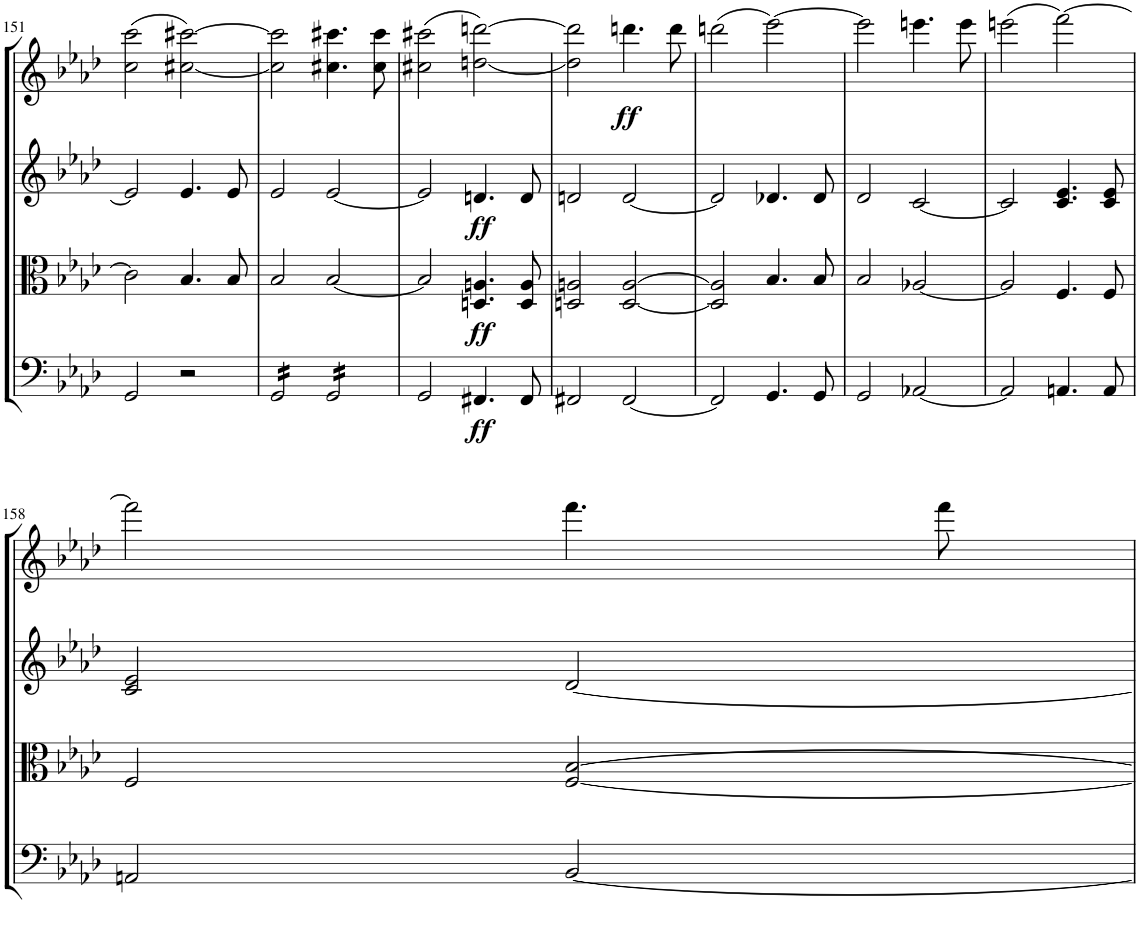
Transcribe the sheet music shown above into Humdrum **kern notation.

**kern	**dynam	**kern	**dynam	**kern	**dynam	**kern	**dynam
*part4	*part4	*part3	*part3	*part2	*part2	*part1	*part1
*staff4	*staff4	*staff3	*staff3	*staff2	*staff2	*staff1	*staff1
*I"Violoncello	*	*I"Viola	*	*I"Violino II	*	*I"Violino I	*
*I'Vc	*	*I'Vla	*	*I'Vln	*	*I'Vln	*
!!LO:PB:g=z
*clefF4	*	*clefC3	*	*clefG2	*	*clefG2	*
*k[b-e-a-d-]	*	*k[b-e-a-d-]	*	*k[b-e-a-d-]	*	*k[b-e-a-d-]	*
*M2/2	*	*M2/2	*	*M2/2	*	*M2/2	*
*met(c|)	*	*met(c|)	*	*met(c|)	*	*met(c|)	*
=151	=151	=151	=151	=151	=151	=151	=151
2GG/	.	2c\]	.	2e-/]	.	(2cc\ 2ccc\	.
2r	.	4.B-/	.	4.e-/	.	[2cc#X\ [2ccc#X\)	.
.	.	8B-/	.	8e-/	.	.	.
=152	=152	=152	=152	=152	=152	=152	=152
*tremolo	*	*	*	*	*	*	*
16GG/LL	.	2B-/	.	2e-/	.	2cc#\] 2ccc#\]	.
16GG/	.	.	.	.	.	.	.
16GG/	.	.	.	.	.	.	.
16GG/	.	.	.	.	.	.	.
16GG/	.	.	.	.	.	.	.
16GG/	.	.	.	.	.	.	.
16GG/	.	.	.	.	.	.	.
16GG/JJ	.	.	.	.	.	.	.
16GG/LL	.	[2B-/	.	[2e-/	.	4.cc#X\ 4.ccc#X\	.
16GG/	.	.	.	.	.	.	.
16GG/	.	.	.	.	.	.	.
16GG/	.	.	.	.	.	.	.
16GG/	.	.	.	.	.	.	.
16GG/	.	.	.	.	.	.	.
16GG/	.	.	.	.	.	8cc#\ 8ccc#\	.
16GG/JJ	.	.	.	.	.	.	.
*Xtremolo	*	*	*	*	*	*	*
=153	=153	=153	=153	=153	=153	=153	=153
2GG/	.	2B-/]	.	2e-/]	.	(2cc#X\ 2ccc#X\	.
!	!LO:DY:b	!	!LO:DY:b	!	!LO:DY:b	!	!
4.FF#X/	ff	4.Dn/ 4.An/	ff	4.dn/	ff	[2ddn\ [2dddn\)	.
8FF#/	.	8D/ 8A/	.	8d/	.	.	.
=154	=154	=154	=154	=154	=154	=154	=154
2FF#X/	.	2Dn/ 2An/	.	2dn/	.	2dd\] 2ddd\]	.
!	!	!	!	!	!	!	!LO:DY:b
[2FF#/	.	[2D/ [2A/	.	[2d/	.	4.dddn\	ff
.	.	.	.	.	.	8ddd\	.
=155	=155	=155	=155	=155	=155	=155	=155
2FF#/]	.	2D/] 2A/]	.	2d/]	.	(2dddn\	.
4.GG/	.	4.B-/	.	4.d-X/	.	[2eee-\)	.
8GG/	.	8B-/	.	8d-/	.	.	.
=156	=156	=156	=156	=156	=156	=156	=156
2GG/	.	2B-/	.	2d-/	.	2eee-\]	.
[2AA-X/	.	[2A-X/	.	[2c/	.	4.eeen\	.
.	.	.	.	.	.	8eee\	.
=157	=157	=157	=157	=157	=157	=157	=157
2AA-/]	.	2A-/]	.	2c/]	.	(2eeen\	.
4.AAn/	.	4.F/	.	4.c/ 4.e-/	.	[2fff\)	.
8AA/	.	8F/	.	8c/ 8e-/	.	.	.
!!LO:LB:g=z
=158	=158	=158	=158	=158	=158	=158	=158
2AAn/	.	2F/	.	2c/ 2e-/	.	2fff\]	.
[2BB-/	.	[2F/ [2B-/	.	[2d-/	.	4.fff\	.
.	.	.	.	.	.	8fff\	.
=	=	=	=	=	=	=	=
*-	*-	*-	*-	*-	*-	*-	*-
